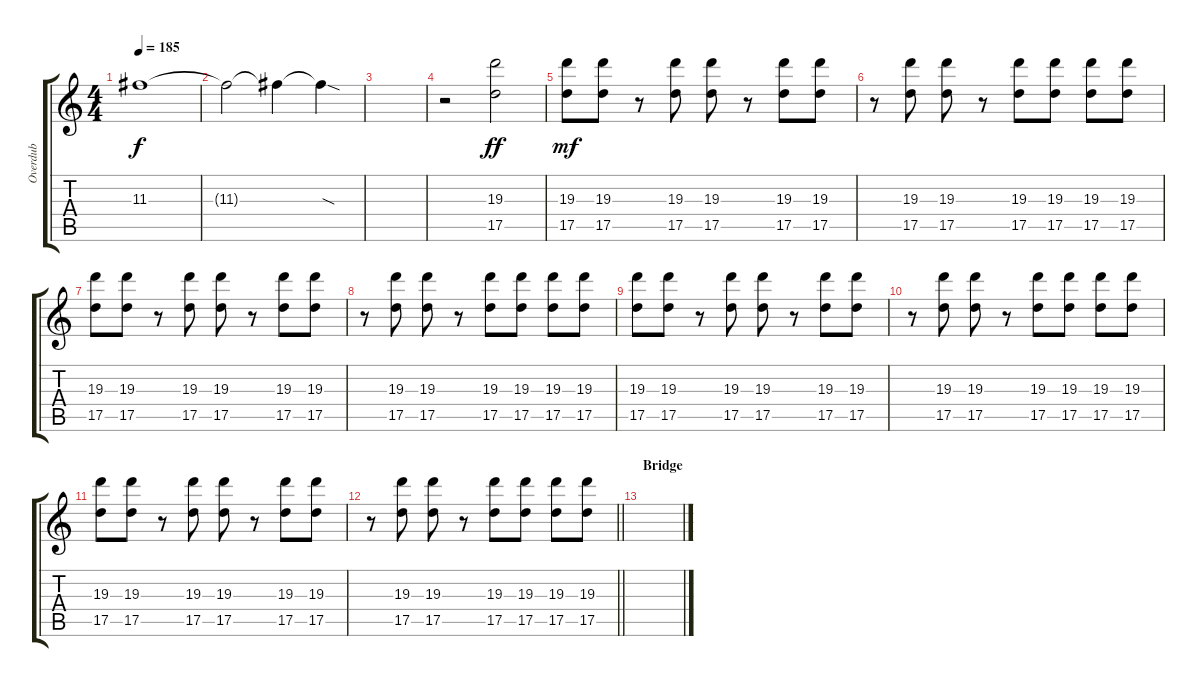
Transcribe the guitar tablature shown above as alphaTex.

\track ("Overdub" "Overdub") {instrument overdrivenguitar}
\staff {score tabs}
\tuning (E4 B3 G3 D3 A2 E2) {hide}
\ts (4 4)
\tempo 185
\clef g2
\ks c
11.3{t}.1{dy f volume 10} |
11.3{t}.2 11.3{t}.4 11.3{sod t}.4 |
|
r.2 (19.3 17.5).2{dy ff balance 4} |
(19.3 17.5).8{dy mf} (19.3 17.5).8 r.8 (19.3 17.5).8 (19.3 17.5).8 r.8 (19.3 17.5).8 (19.3 17.5).8 |
r.8 (19.3 17.5).8 (19.3 17.5).8 r.8 (19.3 17.5).8 (19.3 17.5).8 (19.3 17.5).8 (19.3 17.5).8 |
(19.3 17.5).8 (19.3 17.5).8 r.8 (19.3 17.5).8 (19.3 17.5).8 r.8 (19.3 17.5).8 (19.3 17.5).8 |
r.8 (19.3 17.5).8 (19.3 17.5).8 r.8 (19.3 17.5).8 (19.3 17.5).8 (19.3 17.5).8 (19.3 17.5).8 |
(19.3 17.5).8 (19.3 17.5).8 r.8 (19.3 17.5).8 (19.3 17.5).8 r.8 (19.3 17.5).8 (19.3 17.5).8 |
r.8 (19.3 17.5).8 (19.3 17.5).8 r.8 (19.3 17.5).8 (19.3 17.5).8 (19.3 17.5).8 (19.3 17.5).8 |
(19.3 17.5).8 (19.3 17.5).8 r.8 (19.3 17.5).8 (19.3 17.5).8 r.8 (19.3 17.5).8 (19.3 17.5).8 |
\barLineRight lightlight
r.8 (19.3 17.5).8 (19.3 17.5).8 r.8 (19.3 17.5).8 (19.3 17.5).8 (19.3 17.5).8 (19.3 17.5).8 |
\section ("" "Bridge")
